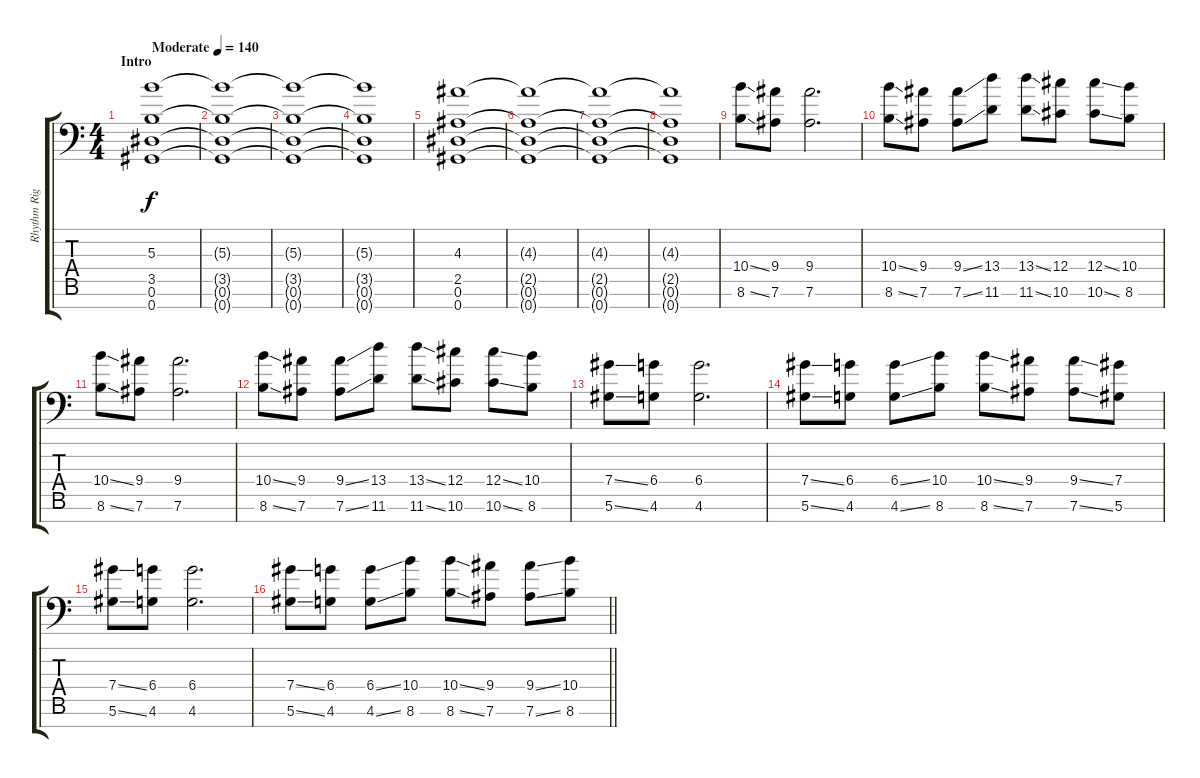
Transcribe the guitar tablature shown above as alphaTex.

\track ("Rhythm Right" "Rhythm Rig") {instrument overdrivenguitar}
\staff {score tabs}
\tuning (Eb4 Bb3 Gb3 Db3 Ab2 Eb2 Ab1) {hide}
\ts (4 4)
\section ("" "Intro")
\tempo (140 "Moderate")
\clef f4
\ks c
(5.3 3.5 0.6 0.7).1{dy f instrument overdrivenguitar} |
(5.3{t} 3.5{t} 0.6{t} 0.7{t}).1 |
(5.3{t} 3.5{t} 0.6{t} 0.7{t}).1 |
(5.3{t} 3.5{t} 0.6{t} 0.7{t}).1 |
(4.3 2.5 0.6 0.7).1 |
(4.3{t} 2.5{t} 0.6{t} 0.7{t}).1 |
(4.3{t} 2.5{t} 0.6{t} 0.7{t}).1 |
(4.3{t} 2.5{t} 0.6{t} 0.7{t}).1 |
(10.4{ss} 8.6{ss}).8 (9.4 7.6).8 (9.4 7.6).2{d} |
(10.4{ss} 8.6{ss}).8 (9.4 7.6).8 (9.4{ss} 7.6{ss}).8 (13.4 11.6).8 (13.4{ss} 11.6{ss}).8 (12.4 10.6).8 (12.4{ss} 10.6{ss}).8 (10.4 8.6).8 |
(10.4{ss} 8.6{ss}).8 (9.4 7.6).8 (9.4 7.6).2{d} |
(10.4{ss} 8.6{ss}).8 (9.4 7.6).8 (9.4{ss} 7.6{ss}).8 (13.4 11.6).8 (13.4{ss} 11.6{ss}).8 (12.4 10.6).8 (12.4{ss} 10.6{ss}).8 (10.4 8.6).8 |
(7.4{ss} 5.6{ss}).8 (6.4 4.6).8 (6.4 4.6).2{d} |
(7.4{ss} 5.6{ss}).8 (6.4 4.6).8 (6.4{ss} 4.6{ss}).8 (10.4 8.6).8 (10.4{ss} 8.6{ss}).8 (9.4 7.6).8 (9.4{ss} 7.6{ss}).8 (7.4 5.6).8 |
(7.4{ss} 5.6{ss}).8 (6.4 4.6).8 (6.4 4.6).2{d} |
\barLineRight lightlight
(7.4{ss} 5.6{ss}).8 (6.4 4.6).8 (6.4{ss} 4.6{ss}).8 (10.4 8.6).8 (10.4{ss} 8.6{ss}).8 (9.4 7.6).8 (9.4{ss} 7.6{ss}).8 (10.4 8.6).8
